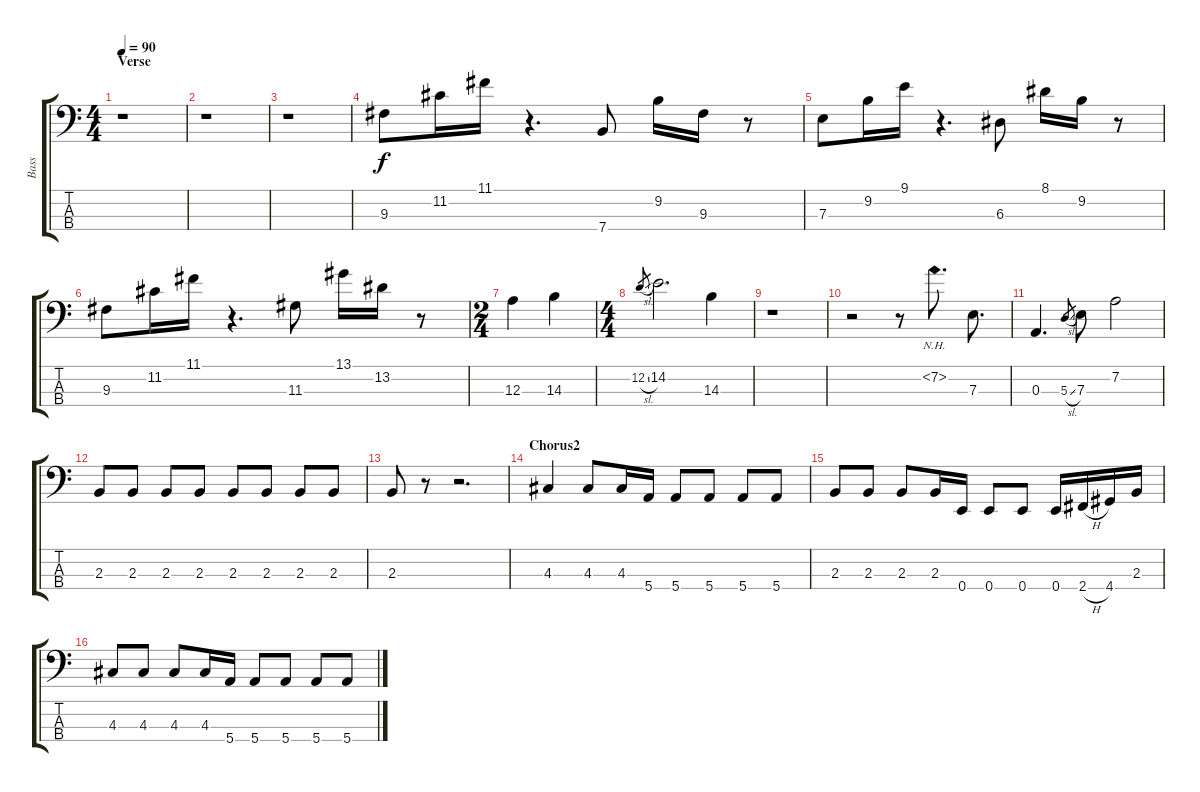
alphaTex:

\track ("Bass" "Bass") {instrument electricbassfinger}
\staff {score tabs}
\tuning (G2 D2 A1 E1) {hide}
\ts (4 4)
\section ("" "Verse")
\tempo 90
\clef f4
\ks c
r.1{dy f} |
r.1 |
r.1 |
9.3.8 11.2.16 11.1.16 r.4{d} 7.4.8 9.2.16 9.3.16 r.8 |
7.3.8 9.2.16 9.1.16 r.4{d} 6.3.8 8.1.16 9.2.16 r.8 |
9.3.8 11.2.16 11.1.16 r.4{d} 11.3.8 13.1.16 13.2.16 r.8 |
\ts (2 4)
12.3.4 14.3.4 |
\ts (4 4)
12.2{sl}.8{gr} 14.2.2{d} 14.3.4 |
r.1 |
r.2 r.8 7.2{nh}.8{d} 7.3.8{d} |
0.3.4{d} 5.3{sl}.8{gr} 7.3.8 7.2.2 |
2.3.8 2.3.8 2.3.8 2.3.8 2.3.8 2.3.8 2.3.8 2.3.8 |
2.3.8 r.8 r.2{d} |
\section ("" "Chorus2")
4.3.4 4.3.8 4.3.16 5.4.16 5.4.8 5.4.8 5.4.8 5.4.8 |
2.3.8 2.3.8 2.3.8 2.3.16 0.4.16 0.4.8 0.4.8 0.4.16 2.4{h}.16 4.4.16 2.3.16 |
4.3.8 4.3.8 4.3.8 4.3.16 5.4.16 5.4.8 5.4.8 5.4.8 5.4.8
